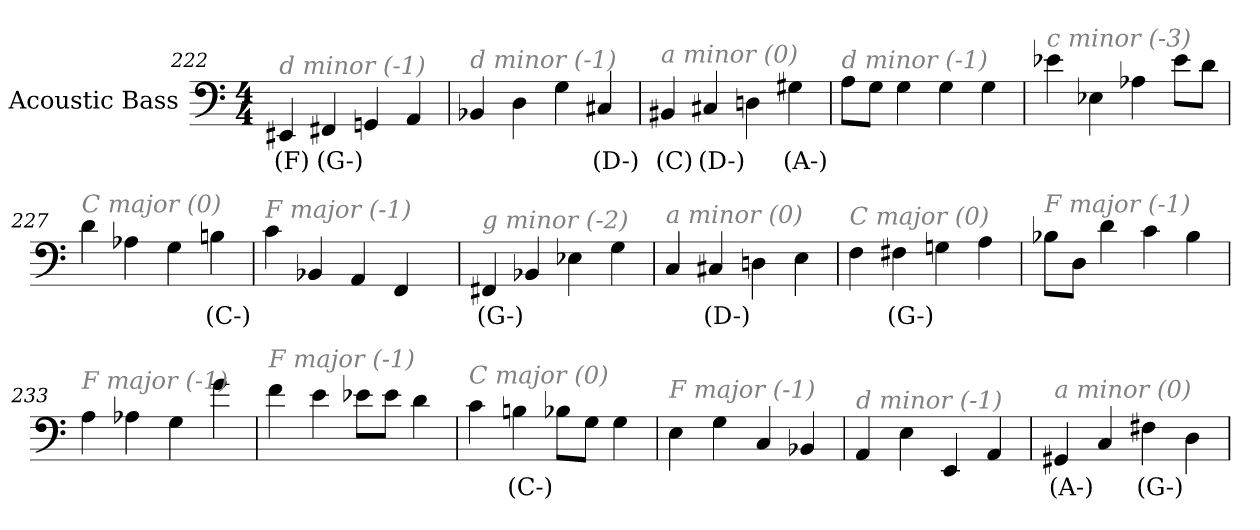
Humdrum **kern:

**kern	**text
*part1	*part1
*staff1	*staff1
*I"Acoustic Bass	*
*clefF4	*
*ITrd7c12	*
*k[]	*
*C:	*
*M4/4	*
=222	=222
!LO:TX:i:color=#808080:t=d minor (-1)	!
4EEE#Xi	(F)
4FFF#Xj	(G-)
4GGGn	.
4AAA	.
=223	=223
!LO:TX:i:color=#808080:t=d minor (-1)	!
4BBB-X	.
4DD	.
4GG	.
4CC#Xj	(D-)
=224	=224
!LO:TX:i:color=#808080:t=a minor (0)	!
4BBB#Xi	(C)
4CC#Xj	(D-)
4DDn	.
4GG#Xj	(A-)
=225	=225
!LO:TX:i:color=#808080:t=d minor (-1)	!
8AAL	.
8GGJ	.
4GG	.
4GG	.
4GG	.
=226	=226
!LO:TX:i:color=#808080:t=c minor (-3)	!
4E-X	.
4EE-X	.
4AA-X	.
8E-L	.
8DJ	.
=227	=227
!LO:TX:i:color=#808080:t=C major (0)	!
4D	.
4AA-X	.
4GG	.
4BBnj	(C-)
=228	=228
!LO:TX:i:color=#808080:t=F major (-1)	!
4C	.
4BBB-X	.
4AAA	.
4FFF	.
=229	=229
!LO:TX:i:color=#808080:t=g minor (-2)	!
4FFF#Xj	(G-)
4BBB-X	.
4EE-X	.
4GG	.
=230	=230
!LO:TX:i:color=#808080:t=a minor (0)	!
4CC	.
4CC#Xj	(D-)
4DDn	.
4EE	.
=231	=231
!LO:TX:i:color=#808080:t=C major (0)	!
4FF	.
4FF#Xj	(G-)
4GGn	.
4AA	.
=232	=232
!LO:TX:i:color=#808080:t=F major (-1)	!
8BB-XL	.
8DDJ	.
4D	.
4C	.
4BB-	.
=233	=233
!LO:TX:i:color=#808080:t=F major (-1)	!
4AA	.
4AA-X	.
4GG	.
4G	.
=234	=234
!LO:TX:i:color=#808080:t=F major (-1)	!
4F	.
4E	.
8E-XL	.
8E-J	.
4D	.
=235	=235
!LO:TX:i:color=#808080:t=C major (0)	!
4C	.
4BBnj	(C-)
8BB-XL	.
8GGJ	.
4GG	.
=236	=236
!LO:TX:i:color=#808080:t=F major (-1)	!
4EE	.
4GG	.
4CC	.
4BBB-X	.
=237	=237
!LO:TX:i:color=#808080:t=d minor (-1)	!
4AAA	.
4EE	.
4EEE	.
4AAA	.
=238	=238
!LO:TX:i:color=#808080:t=a minor (0)	!
4GGG#Xj	(A-)
4CC	.
4FF#Xj	(G-)
4DD	.
=	=
*-	*-
